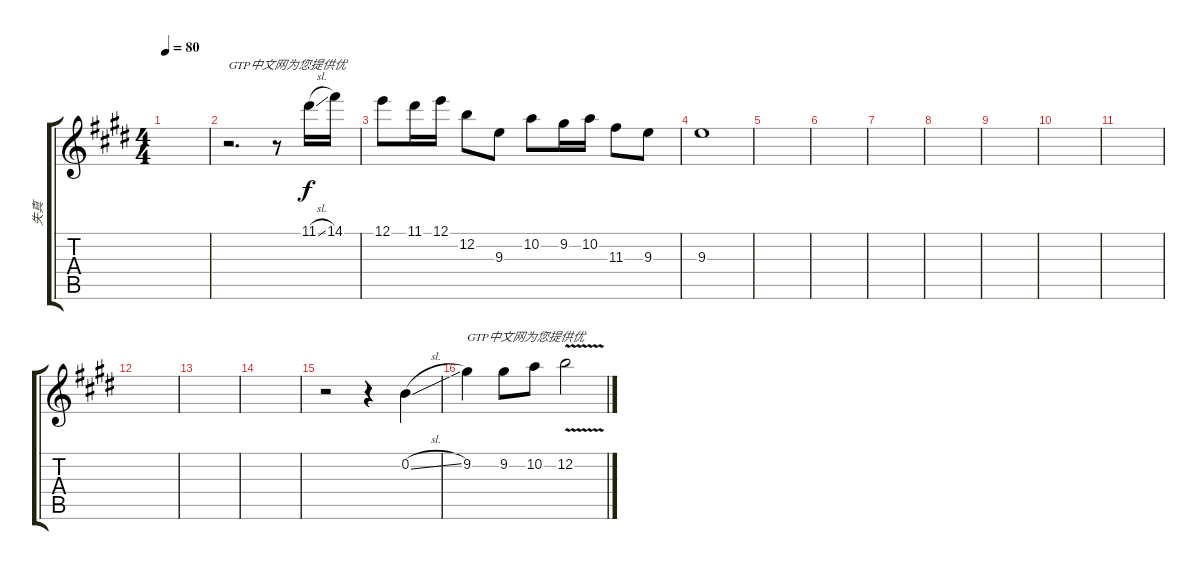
\track ("失真" "失真") {instrument electricguitarjazz}
\staff {score tabs}
\tuning (E4 B3 G3 D3 A2 E2) {hide}
\ts (4 4)
\tempo 80
\clef g2
\ks c#minor
|
r.2{d txt "GTP中文网为您提供优"} r.8 11.1{sl}.16 14.1.16 |
12.1.8 11.1.16 12.1.16 12.2.8 9.3.8 10.2.8 9.2.16 10.2.16 11.3.8 9.3.8 |
9.3.1 |
|
|
|
|
|
|
|
|
|
|
r.2 r.4 0.2{sl}.4 |
9.2.4{txt "GTP中文网为您提供优"} 9.2.8 10.2.8 12.2{v}.2
